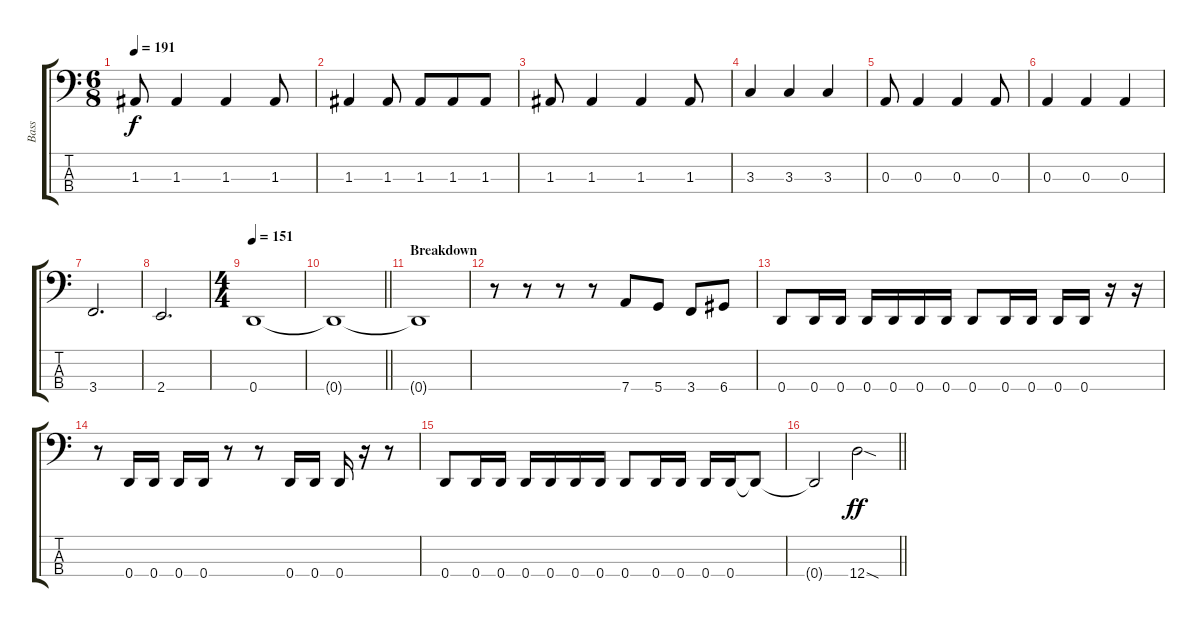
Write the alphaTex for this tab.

\track ("Bass" "Bass") {instrument electricbassfinger}
\staff {score tabs}
\tuning (G2 D2 A1 D1) {hide}
\ts (6 8)
\tempo 191
\clef f4
\ks c
1.3.8{dy f} 1.3.4 1.3.4 1.3.8 |
1.3.4 1.3.8 1.3.8 1.3.8 1.3.8 |
1.3.8 1.3.4 1.3.4 1.3.8 |
3.3.4 3.3.4 3.3.4 |
0.3.8 0.3.4 0.3.4 0.3.8 |
0.3.4 0.3.4 0.3.4 |
3.4.2{d} |
2.4.2{d} |
\ts (4 4)
\tempo 151
0.4.1 |
\barLineRight lightlight
0.4{t}.1 |
\section ("" "Breakdown")
0.4{t}.1 |
r.8 r.8 r.8 r.8 7.4.8 5.4.8 3.4.8 6.4.8 |
0.4.8 0.4.16 0.4.16 0.4.16 0.4.16 0.4.16 0.4.16 0.4.8 0.4.16 0.4.16 0.4.16 0.4.16 r.16 r.16 |
r.8 0.4.16 0.4.16 0.4.16 0.4.16 r.8 r.8 0.4.16 0.4.16 0.4.16 r.16 r.8 |
0.4.8 0.4.16 0.4.16 0.4.16 0.4.16 0.4.16 0.4.16 0.4.8 0.4.16 0.4.16 0.4.16 0.4.16 0.4{t}.8 |
\barLineRight lightlight
0.4{t}.2 12.4{sod}.2{dy ff}
